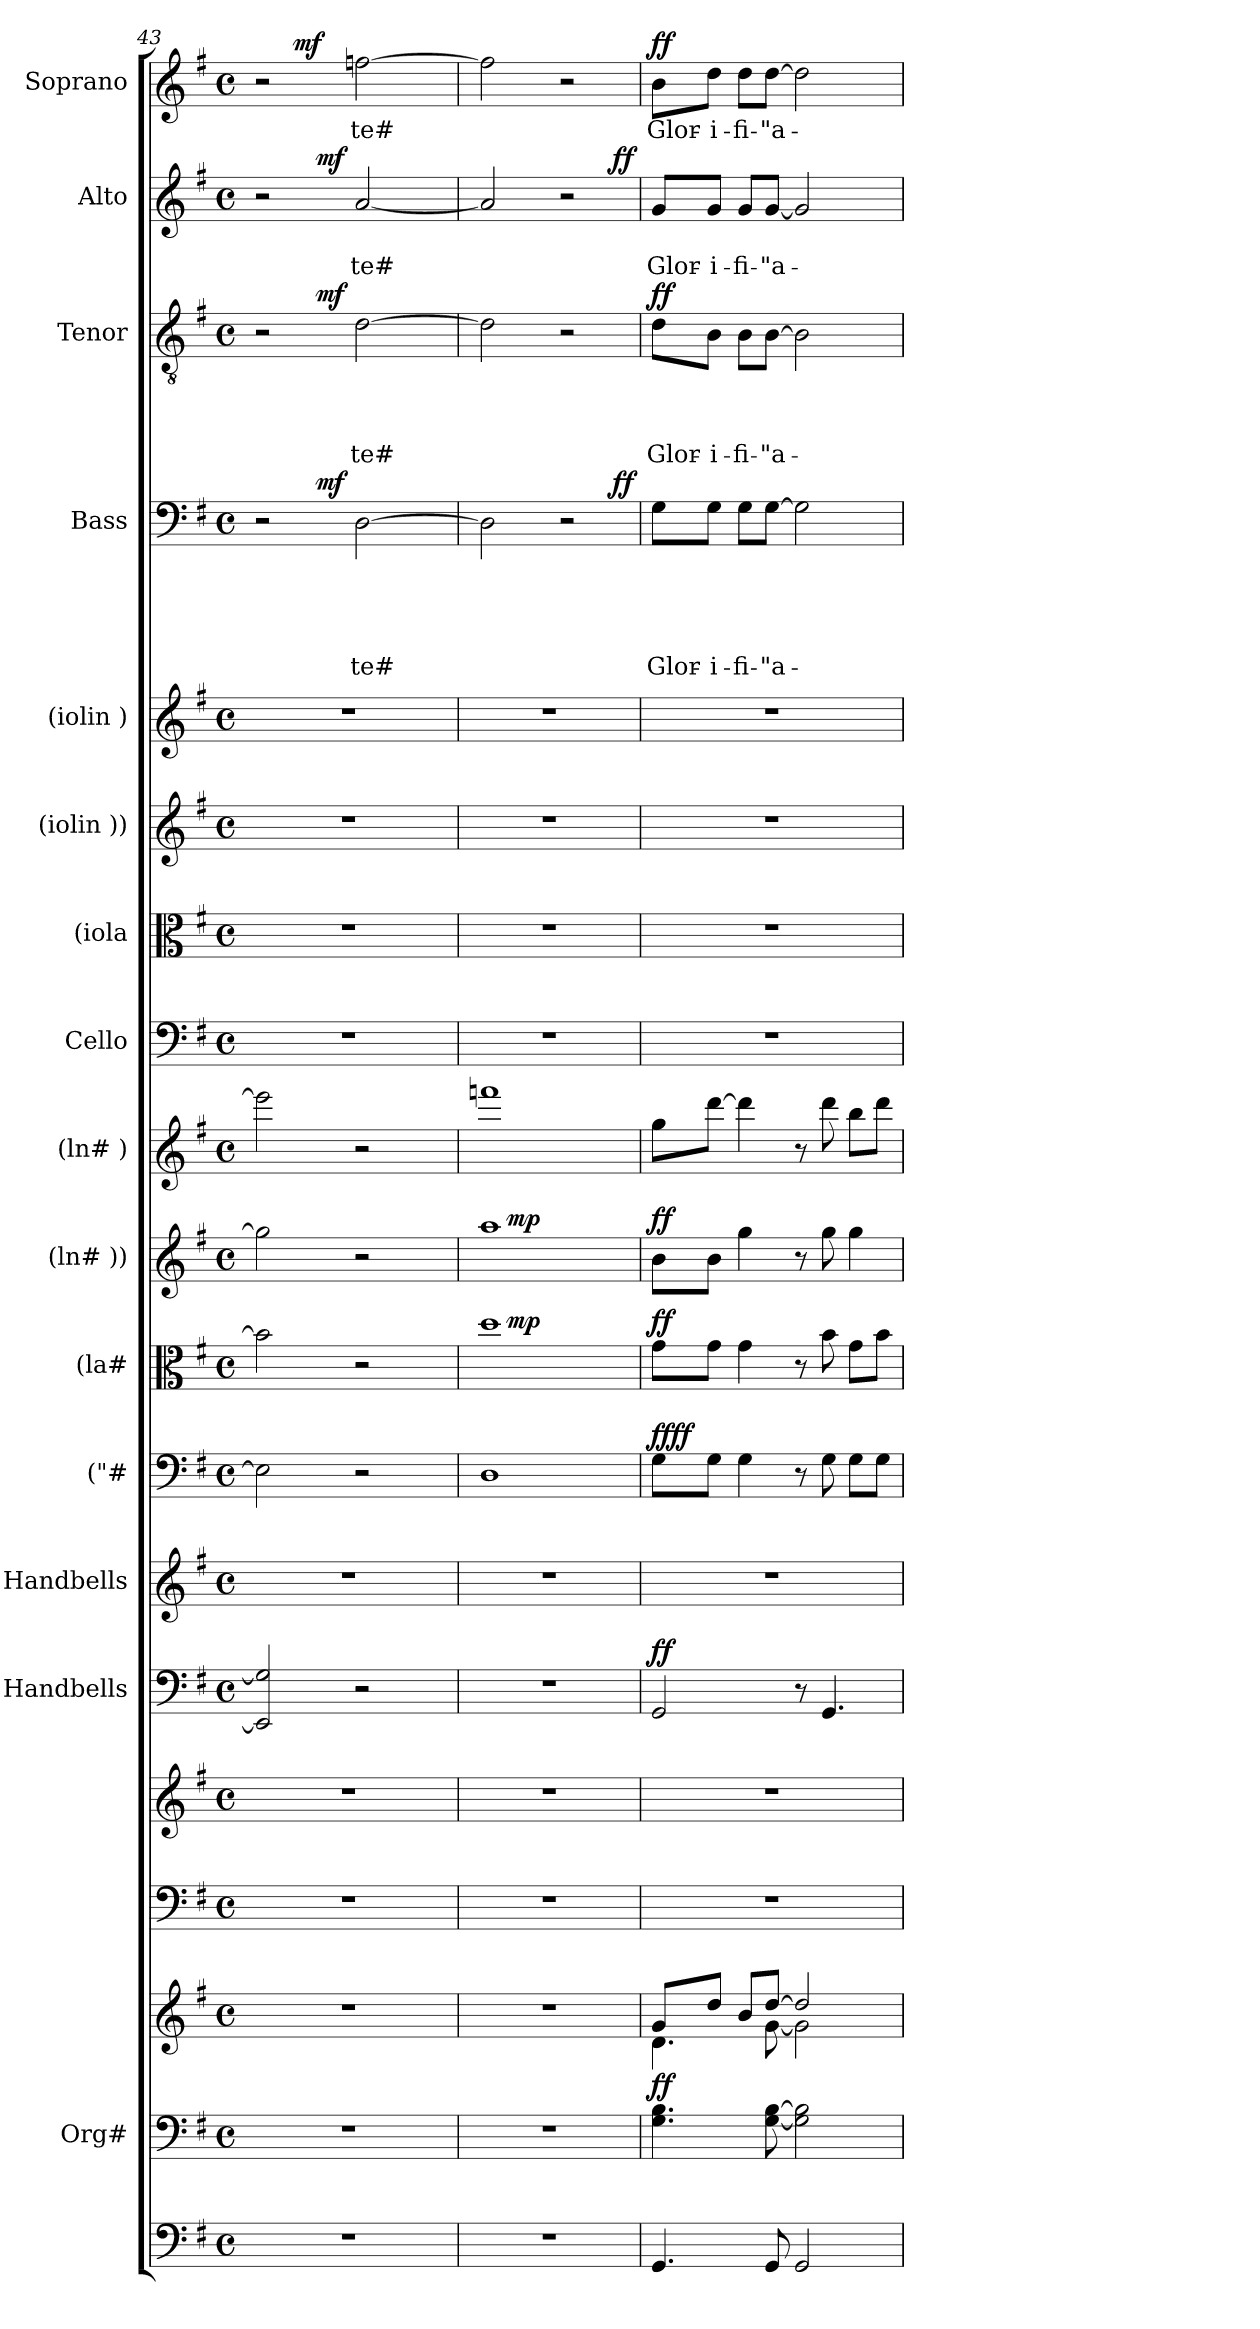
**kern	**kern	**kern	**dynam	**kern	**kern	**kern	**dynam	**kern	**kern	**dynam	**kern	**dynam	**kern	**dynam	**kern	**kern	**kern	**kern	**kern	**kern	**text	**text	**text	**text	**text	**dynam	**kern	**text	**text	**text	**text	**dynam	**kern	**text	**text	**dynam	**kern	**text	**dynam
*part18	*part17	*part17	*part17	*part16	*part15	*part14	*part14	*part13	*part12	*part12	*part11	*part11	*part10	*part10	*part9	*part8	*part7	*part6	*part5	*part4	*part4	*part4	*part4	*part4	*part4	*part4	*part3	*part3	*part3	*part3	*part3	*part3	*part2	*part2	*part2	*part2	*part1	*part1	*part1
*staff19	*staff18	*staff17	*staff17/18	*staff16	*staff15	*staff14	*staff14	*staff13	*staff12	*staff12	*staff11	*staff11	*staff10	*staff10	*staff9	*staff8	*staff7	*staff6	*staff5	*staff4	*staff4	*staff4	*staff4	*staff4	*staff4	*staff4	*staff3	*staff3	*staff3	*staff3	*staff3	*staff3	*staff2	*staff2	*staff2	*staff2	*staff1	*staff1	*staff1
*	*I"Org#	*	*	*	*	*I"Handbells	*	*I"Handbells	*I"("#	*	*I"(la#	*	*I"(ln# ))	*	*I"(ln# )	*I"Cello	*I"(iola	*I"(iolin ))	*I"(iolin )	*I"Bass	*	*	*	*	*	*	*I"Tenor	*	*	*	*	*	*I"Alto	*	*	*	*I"Soprano	*	*
*	*	*	*	*	*	*	*	*	*	*	*I'(la#	*	*I'(ln# ))	*	*I'(ln# )	*	*	*	*	*I'B	*	*	*	*	*	*	*I'T	*	*	*	*	*	*I'A	*	*	*	*I'S	*	*
*clefF4	*clefF4	*clefG2	*	*clefF4	*clefG2	*clefF4	*	*clefG2	*clefF4	*	*clefC3	*	*clefG2	*	*clefG2	*clefF4	*clefC3	*clefG2	*clefG2	*clefF4	*	*	*	*	*	*	*clefGv2	*	*	*	*	*	*clefG2	*	*	*	*clefG2	*	*
*k[f#]	*k[f#]	*k[f#]	*	*k[f#]	*k[f#]	*k[f#]	*	*k[f#]	*k[f#]	*	*k[f#]	*	*k[f#]	*	*k[f#]	*k[f#]	*k[f#]	*k[f#]	*k[f#]	*k[f#]	*	*	*	*	*	*	*k[f#]	*	*	*	*	*	*k[f#]	*	*	*	*k[f#]	*	*
*G:	*G:	*G:	*	*G:	*G:	*G:	*	*G:	*G:	*	*G:	*	*G:	*	*G:	*G:	*G:	*G:	*G:	*G:	*	*	*	*	*	*	*G:	*	*	*	*	*	*G:	*	*	*	*G:	*	*
*M4/4	*M4/4	*M4/4	*	*M4/4	*M4/4	*M4/4	*	*M4/4	*M4/4	*	*M4/4	*	*M4/4	*	*M4/4	*M4/4	*M4/4	*M4/4	*M4/4	*M4/4	*	*	*	*	*	*	*M4/4	*	*	*	*	*	*M4/4	*	*	*	*M4/4	*	*
*met(c)	*met(c)	*met(c)	*	*met(c)	*met(c)	*met(c)	*	*met(c)	*met(c)	*	*met(c)	*	*met(c)	*	*met(c)	*met(c)	*met(c)	*met(c)	*met(c)	*met(c)	*	*	*	*	*	*	*met(c)	*	*	*	*	*	*met(c)	*	*	*	*met(c)	*	*
=43	=43	=43	=43	=43	=43	=43	=43	=43	=43	=43	=43	=43	=43	=43	=43	=43	=43	=43	=43	=43	=43	=43	=43	=43	=43	=43	=43	=43	=43	=43	=43	=43	=43	=43	=43	=43	=43	=43	=43
*	*	*	*	*	*	*	*	*	*	*	*	*	*	*	*	*	*	*	*	*^	*	*	*	*	*	*	*^	*	*	*	*	*	*^	*	*	*	*^	*	*
1r	1r	1r	.	1r	1r	2EE/] 2G/]	.	1r	2E\]	.	2b\]	.	2gg\]	.	2eee\]	1r	1r	1r	1r	2r	4ryy	.	.	.	.	.	.	2r	4ryy	.	.	.	.	.	2r	4ryy	.	.	.	2r	8..ryy	.	.
!	!	!	!	!	!	!	!	!	!	!	!	!	!	!	!	!	!	!	!	!	!	!	!	!	!	!	!	!	!	!	!	!	!	!	!	!	!	!	!	!	!	!	!LO:DY:a
.	.	.	.	.	.	.	.	.	.	.	.	.	.	.	.	.	.	.	.	.	.	.	.	.	.	.	.	.	.	.	.	.	.	.	.	.	.	.	.	.	2ryy	.	mf
.	.	.	.	.	.	.	.	.	.	.	.	.	.	.	.	.	.	.	.	.	32ryy	.	.	.	.	.	.	.	32ryy	.	.	.	.	.	.	32ryy	.	.	.	.	.	.	.
!	!	!	!	!	!	!	!	!	!	!	!	!	!	!	!	!	!	!	!	!	!	!	!	!	!	!	!LO:DY:a	!	!	!	!	!	!	!LO:DY:a	!	!	!	!	!LO:DY:a	!	!	!	!
.	.	.	.	.	.	.	.	.	.	.	.	.	.	.	.	.	.	.	.	.	2ryy	.	.	.	.	.	mf	.	2ryy	.	.	.	.	mf	.	2ryy	.	.	mf	.	.	.	.
!	!	!	!	!	!	!	!	!	!	!	!	!	!	!	!	!	!	!	!	!	!	!	!	!	!	!LO:LY:b	!	!	!	!	!	!	!LO:LY:b	!	!	!	!	!LO:LY:b	!	!	!	!LO:LY:b	!
.	.	.	.	.	.	2r	.	.	2r	.	2r	.	2r	.	2r	.	.	.	.	[>2D\	.	.	.	.	.	te#	.	[>2d\	.	.	.	.	te#	.	[<2a/	.	.	te#	.	[>2ffn\	.	te#	.
.	.	.	.	.	.	.	.	.	.	.	.	.	.	.	.	.	.	.	.	.	.	.	.	.	.	.	.	.	.	.	.	.	.	.	.	.	.	.	.	.	4ryy	.	.
.	.	.	.	.	.	.	.	.	.	.	.	.	.	.	.	.	.	.	.	.	8..ryy	.	.	.	.	.	.	.	8..ryy	.	.	.	.	.	.	8..ryy	.	.	.	.	.	.	.
.	.	.	.	.	.	.	.	.	.	.	.	.	.	.	.	.	.	.	.	.	.	.	.	.	.	.	.	.	.	.	.	.	.	.	.	.	.	.	.	.	32ryy	.	.
*	*	*	*	*	*	*	*	*	*	*	*	*	*	*	*	*	*	*	*	*	*	*	*	*	*	*	*	*v	*v	*	*	*	*	*	*	*	*	*	*	*v	*v	*	*
!!LO:PB:g=z
=44	=44	=44	=44	=44	=44	=44	=44	=44	=44	=44	=44	=44	=44	=44	=44	=44	=44	=44	=44	=44	=44	=44	=44	=44	=44	=44	=44	=44	=44	=44	=44	=44	=44	=44	=44	=44	=44	=44	=44	=44	=44
*	*	*	*	*	*	*	*	*	*^	*	*^	*	*^	*	*	*	*	*	*	*	*	*	*	*	*	*	*	*	*	*	*	*	*	*	*	*	*	*	*	*	*
1r	1r	1r	.	1r	1r	1r	.	1r	1D	8ryy	.	1dd	8ryy	.	1aa	8ryy	.	1fffn	1r	1r	1r	1r	2D\]	2..ryy	.	.	.	.	.	.	2d\]	.	.	.	.	.	2a/]	2..ryy	.	.	.	2ff\]	.	.
!	!	!	!	!	!	!	!	!	!	!	!LO:DY:a	!	!	!	!	!	!	!	!	!	!	!	!	!	!	!	!	!	!	!	!	!	!	!	!	!	!	!	!	!	!	!	!	!
!	!	!	!	!	!	!	!	!	!	!	!LO:DY:n=1:b	!	!	!LO:DY:a	!	!	!LO:DY:a	!	!	!	!	!	!	!	!	!	!	!	!	!	!	!	!	!	!	!	!	!	!	!	!	!	!	!
.	.	.	.	.	.	.	.	.	.	2..ryy	mp mp	.	2..ryy	mp	.	2..ryy	mp	.	.	.	.	.	.	.	.	.	.	.	.	.	.	.	.	.	.	.	.	.	.	.	.	.	.	.
.	.	.	.	.	.	.	.	.	.	.	.	.	.	.	.	.	.	.	.	.	.	.	2r	.	.	.	.	.	.	.	2r	.	.	.	.	.	2r	.	.	.	.	2r	.	.
!	!	!	!	!	!	!	!	!	!	!	!	!	!	!	!	!	!	!	!	!	!	!	!	!	!	!	!	!	!	!LO:DY:a	!	!	!	!	!	!	!	!	!	!	!LO:DY:a	!	!	!
.	.	.	.	.	.	.	.	.	.	.	.	.	.	.	.	.	.	.	.	.	.	.	.	8ryy	.	.	.	.	.	ff	.	.	.	.	.	.	.	8ryy	.	.	ff	.	.	.
=45	=45	=45	=45	=45	=45	=45	=45	=45	=45	=45	=45	=45	=45	=45	=45	=45	=45	=45	=45	=45	=45	=45	=45	=45	=45	=45	=45	=45	=45	=45	=45	=45	=45	=45	=45	=45	=45	=45	=45	=45	=45	=45	=45	=45
*	*	*^	*	*	*	*	*	*	*	*	*	*	*	*	*	*	*	*	*	*	*	*	*	*	*	*	*	*	*	*	*	*	*	*	*	*	*	*	*	*	*	*	*	*
!	!	!	!	!LO:DY:b	!	!	!	!LO:DY:a	!	!	!	!LO:DY:a	!	!	!	!	!	!	!	!	!	!	!	!	!	!	!	!	!	!LO:LY:b	!	!	!	!	!	!LO:LY:b	!	!	!	!	!LO:LY:b	!	!	!LO:LY:b	!
!	!	!	!	!	!	!	!	!	!	!	!	!LO:DY:n=1:b	!	!	!LO:DY:a	!	!	!LO:DY:a	!	!	!	!	!	!	!	!	!	!	!	!	!	!	!	!	!	!	!LO:DY:a	!	!	!	!	!	!	!	!LO:DY:a
*	*	*	*	*	*	*	*	*	*	*v	*v	*	*	*	*	*v	*v	*	*	*	*	*	*	*v	*v	*	*	*	*	*	*	*	*	*	*	*	*	*v	*v	*	*	*	*	*	*
*	*	*	*	*	*	*	*	*	*	*	*	*v	*v	*	*	*	*	*	*	*	*	*	*	*	*	*	*	*	*	*	*	*	*	*	*	*	*	*	*	*	*
4.GG/	4.G\ 4.B\	8g/L	4.d\	ff	1r	1r	2GG/	ff	1r	8G\L	ff ff	8g\L	ff	8b\L	ff	8gg\L	1r	1r	1r	1r	8G\L	.	.	.	.	Glor-	.	8d\L	.	.	.	Glor-	ff	8g/L	.	Glor-	.	8b\L	Glor-	ff
!	!	!	!	!	!	!	!	!	!	!	!	!	!	!	!	!	!	!	!	!	!	!	!	!	!	!LO:LY:b	!	!	!	!	!	!LO:LY:b	!	!	!	!LO:LY:b	!	!	!LO:LY:b	!
.	.	8dd/J	.	.	.	.	.	.	.	8G\J	.	8g\J	.	8b\J	.	[<8ddd\J	.	.	.	.	8G\J	.	.	.	.	-i-	.	8B\J	.	.	.	-i-	.	8g/J	.	-i-	.	8dd\J	-i-	.
!	!	!	!	!	!	!	!	!	!	!	!	!	!	!	!	!	!	!	!	!	!	!	!	!	!	!LO:LY:b	!	!	!	!	!	!LO:LY:b	!	!	!	!LO:LY:b	!	!	!LO:LY:b	!
.	.	8b/L	.	.	.	.	.	.	.	4G\	.	4g\	.	4gg\	.	4ddd\]	.	.	.	.	8G\L	.	.	.	.	-fi-	.	8B\L	.	.	.	-fi-	.	8g/L	.	-fi-	.	8dd\L	-fi-	.
!	!	!	!	!	!	!	!	!	!	!	!	!	!	!	!	!	!	!	!	!	!	!	!	!	!	!LO:LY:b:rj	!	!	!	!	!	!LO:LY:b:rj	!	!	!	!LO:LY:b:rj	!	!	!LO:LY:b:rj	!
8GG/	[<8G\ [>8B\	[>8dd/J	[<8g\	.	.	.	.	.	.	.	.	.	.	.	.	.	.	.	.	.	[>8G\J	.	.	.	.	-"a-	.	[>8B\J	.	.	.	-"a-	.	[<8g/J	.	-"a-	.	[>8dd\J	-"a-	.
2GG/	2G\] 2B\]	2dd/]	2g\]	.	.	.	8r	.	.	8r	.	8r	.	8r	.	8r	.	.	.	.	2G\]	.	.	.	.	.	.	2B\]	.	.	.	.	.	2g/]	.	.	.	2dd\]	.	.
.	.	.	.	.	.	.	4.GG/	.	.	8G\	.	8b\	.	8gg\	.	8ddd\	.	.	.	.	.	.	.	.	.	.	.	.	.	.	.	.	.	.	.	.	.	.	.	.
.	.	.	.	.	.	.	.	.	.	8G\L	.	8g\L	.	4gg\	.	8bb\L	.	.	.	.	.	.	.	.	.	.	.	.	.	.	.	.	.	.	.	.	.	.	.	.
.	.	.	.	.	.	.	.	.	.	8G\J	.	8b\J	.	.	.	8ddd\J	.	.	.	.	.	.	.	.	.	.	.	.	.	.	.	.	.	.	.	.	.	.	.	.
*	*	*v	*v	*	*	*	*	*	*	*	*	*	*	*	*	*	*	*	*	*	*	*	*	*	*	*	*	*	*	*	*	*	*	*	*	*	*	*	*	*
=	=	=	=	=	=	=	=	=	=	=	=	=	=	=	=	=	=	=	=	=	=	=	=	=	=	=	=	=	=	=	=	=	=	=	=	=	=	=	=
*-	*-	*-	*-	*-	*-	*-	*-	*-	*-	*-	*-	*-	*-	*-	*-	*-	*-	*-	*-	*-	*-	*-	*-	*-	*-	*-	*-	*-	*-	*-	*-	*-	*-	*-	*-	*-	*-	*-	*-
